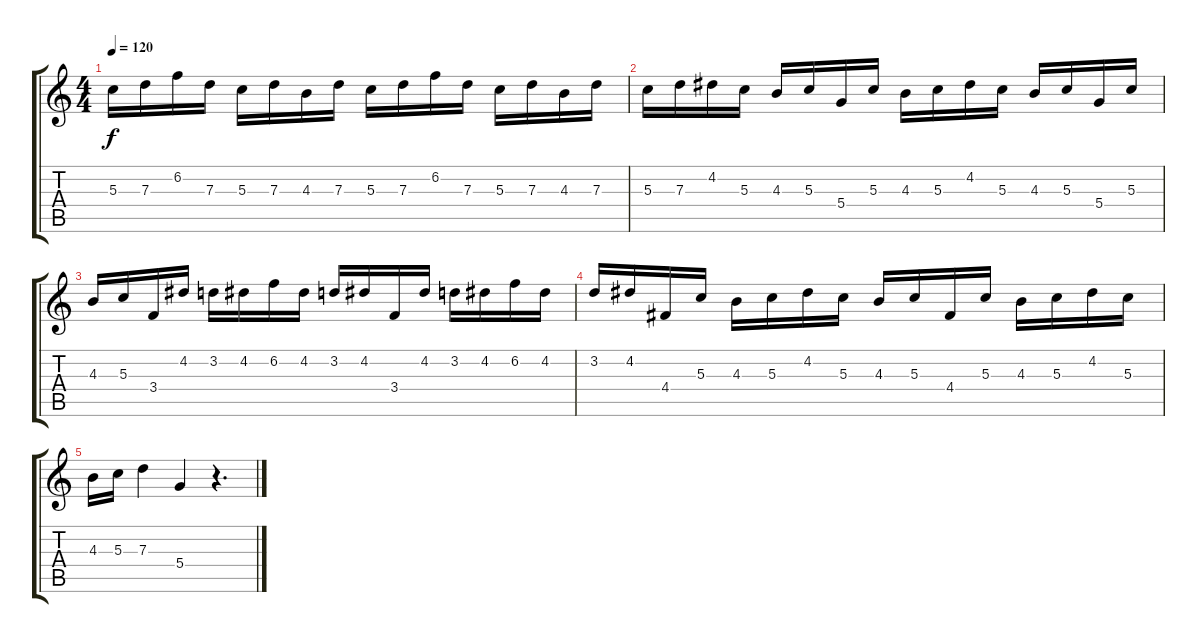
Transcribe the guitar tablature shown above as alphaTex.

\track "" {instrument distortionguitar}
\staff {score tabs}
\tuning (E4 B3 G3 D3 A2 E2) {hide}
\ts (4 4)
\tempo 120
\clef g2
\ks c
5.3.16{dy f} 7.3.16 6.2.16 7.3.16 5.3.16 7.3.16 4.3.16 7.3.16 5.3.16 7.3.16 6.2.16 7.3.16 5.3.16 7.3.16 4.3.16 7.3.16 |
5.3.16 7.3.16 4.2.16 5.3.16 4.3.16 5.3.16 5.4.16 5.3.16 4.3.16 5.3.16 4.2.16 5.3.16 4.3.16 5.3.16 5.4.16 5.3.16 |
4.3.16 5.3.16 3.4.16 4.2.16 3.2.16 4.2.16 6.2.16 4.2.16 3.2.16 4.2.16 3.4.16 4.2.16 3.2.16 4.2.16 6.2.16 4.2.16 |
3.2.16 4.2.16 4.4.16 5.3.16 4.3.16 5.3.16 4.2.16 5.3.16 4.3.16 5.3.16 4.4.16 5.3.16 4.3.16 5.3.16 4.2.16 5.3.16 |
4.3.16 5.3.16 7.3.4 5.4.4 r.4{d}
